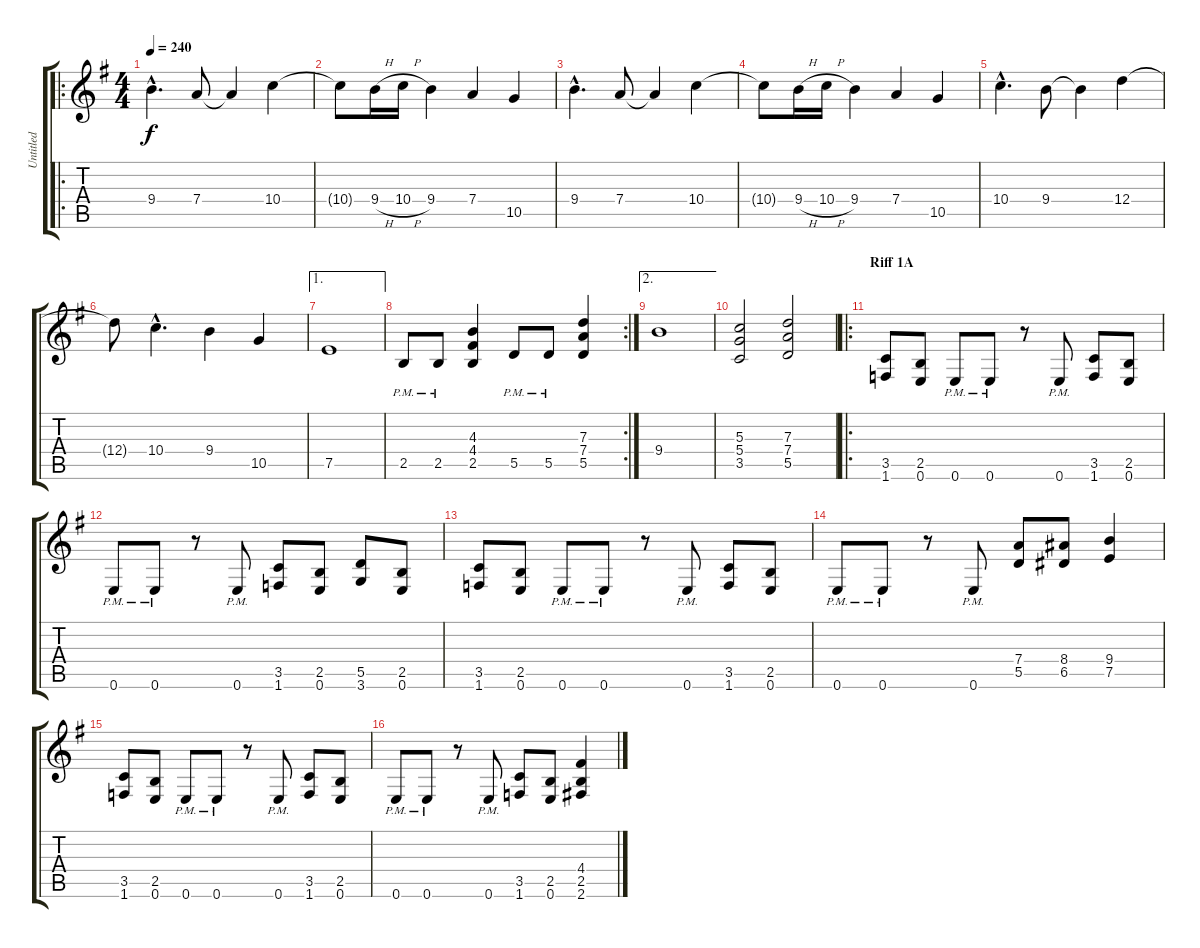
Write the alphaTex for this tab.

\track ("Untitled" "Untitled") {instrument distortionguitar}
\staff {score tabs}
\tuning (E4 B3 G3 D3 A2 E2) {hide}
\ro
\ts (4 4)
\tempo 240
\clef g2
\ks g
9.4{hac}.4{d dy f} 7.4.8 7.4{t}.4 10.4.4 |
10.4{t}.8 9.4{h}.16 10.4{h}.16 9.4.4 7.4.4 10.5.4 |
9.4{hac}.4{d} 7.4.8 7.4{t}.4 10.4.4 |
10.4{t}.8 9.4{h}.16 10.4{h}.16 9.4.4 7.4.4 10.5.4 |
10.4{hac}.4{d} 9.4.8 9.4{t}.4 12.4.4 |
12.4{t}.8 10.4{hac}.4{d} 9.4.4 10.5.4 |
\ae 1
7.5.1 |
\rc 2
2.5{pm}.8 2.5{pm}.8 (4.3 4.4 2.5).4 5.5{pm}.8 5.5{pm}.8 (7.3 7.4 5.5).4 |
\ae 2
9.4.1 |
(5.3 5.4 3.5).2 (7.3 7.4 5.5).2 |
\ro
\section ("" "Riff 1A")
(3.5 1.6).8 (2.5 0.6).8 0.6{pm}.8 0.6{pm}.8 r.8 0.6{pm}.8 (3.5 1.6).8 (2.5 0.6).8 |
0.6{pm}.8 0.6{pm}.8 r.8 0.6{pm}.8 (3.5 1.6).8 (2.5 0.6).8 (5.5 3.6).8 (2.5 0.6).8 |
(3.5 1.6).8 (2.5 0.6).8 0.6{pm}.8 0.6{pm}.8 r.8 0.6{pm}.8 (3.5 1.6).8 (2.5 0.6).8 |
0.6{pm}.8 0.6{pm}.8 r.8 0.6{pm}.8 (7.4 5.5).8 (8.4 6.5).8 (9.4 7.5).4 |
(3.5 1.6).8 (2.5 0.6).8 0.6{pm}.8 0.6{pm}.8 r.8 0.6{pm}.8 (3.5 1.6).8 (2.5 0.6).8 |
0.6{pm}.8 0.6{pm}.8 r.8 0.6{pm}.8 (3.5 1.6).8 (2.5 0.6).8 (4.4 2.5 2.6).4
